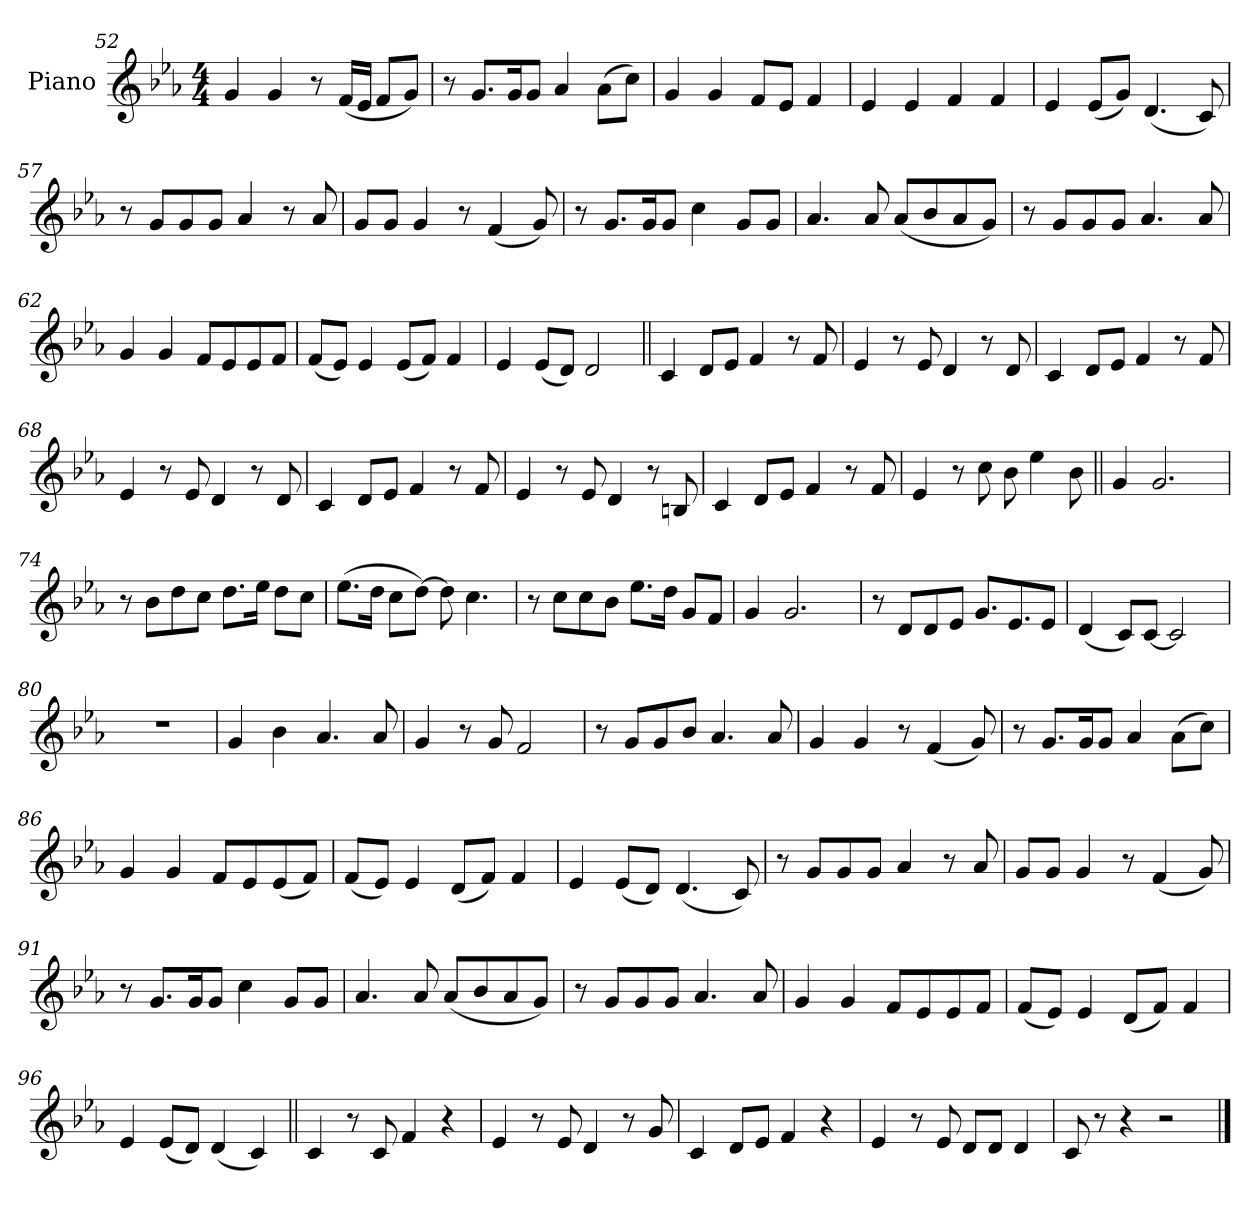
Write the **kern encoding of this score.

**kern
*part1
*staff1
*I"Piano
*I'Pno.
*clefG2
*k[b-e-a-]
*M4/4
=52
4g
4g
8r
(16fLL
16e-JJ
8fL
8gJ)
=53
8r
8.gL
16gK
8gJ
4a-
(8a-L
8ccJ)
=54
4g
4g
8fL
8e-J
4f
=55
4e-
4e-
4f
4f
=56
4e-
(8e-L
8gJ)
(4.d
8c)
=57
8r
8gL
8g
8gJ
4a-
8r
8a-
=58
8gL
8gJ
4g
8r
(4f
8g)
=59
8r
8.gL
16gK
8gJ
4cc
8gL
8gJ
=60
4.a-
8a-
(8a-L
8b-
8a-
8gJ)
=61
8r
8gL
8g
8gJ
4.a-
8a-
=62
4g
4g
8fL
8e-
8e-
8fJ
=63
(8fL
8e-J)
4e-
(8e-L
8fJ)
4f
=64
4e-
(8e-L
8dJ)
2d
=65||
4c!
8d!L
8e-!J
4f!
8r
8f!
=66
4e-!
8r
8e-!
4d!
8r
8d!
=67
4c!
8d!L
8e-!J
4f!
8r
8f!
=68
4e-!
8r
8e-!
4d!
8r
8d!
=69
4c!
8d!L
8e-!J
4f!
8r
8f!
=70
4e-!
8r
8e-!
4d!
8r
8Bn!
=71
4c!
8d!L
8e-!J
4f!
8r
8f!
=72
4e-!
8r
8cc
8b-
4ee-
8b-
=73||
4g
2.g
=74
8r
8b-L
8dd
8ccJ
8.ddL
16ee-Jk
8ddL
8ccJ
=75
(8.ee-L
16ddJk
8ccL
[8ddJ)
8dd]
4.cc
=76
8r
8ccL
8cc
8b-J
8.ee-L
16ddJk
8gL
8fJ
=77
4g
2.g
=78
8r
8dL
8d
8e-J
8.gL
8.e-
8e-J
=79
(4d
8cL)
[8cJ
2c]
=80
1r
=81
4g
4b-
4.a-
8a-
=82
4g
8r
8g
2f
=83
8r
8gL
8g
8b-J
4.a-
8a-
=84
4g
4g
8r
(4f
8g)
=85
8r
8.gL
16gK
8gJ
4a-
(8a-L
8ccJ)
=86
4g
4g
8fL
8e-
(8e-
8fJ)
=87
(8fL
8e-J)
4e-
(8dL
8fJ)
4f
=88
4e-
(8e-L
8dJ)
(4.d
8c)
=89
8r
8gL
8g
8gJ
4a-
8r
8a-
=90
8gL
8gJ
4g
8r
(4f
8g)
=91
8r
8.gL
16gK
8gJ
4cc
8gL
8gJ
=92
4.a-
8a-
(8a-L
8b-
8a-
8gJ)
=93
8r
8gL
8g
8gJ
4.a-
8a-
=94
4g
4g
8fL
8e-
8e-
8fJ
=95
(8fL
8e-J)
4e-
(8dL
8fJ)
4f
=96
4e-
(8e-L
8dJ)
(4d
4c)
=97||
4c!
8r
8c!
4f!
4r
=98
4e-!
8r
8e-!
4d!
8r
8g!
=99
4c!
8d!L
8e-!J
4f!
4r
=100
4e-!
8r
8e-!
8d!L
8d!J
4d!
=101
8c!
8r
4r
2r
==
*-
